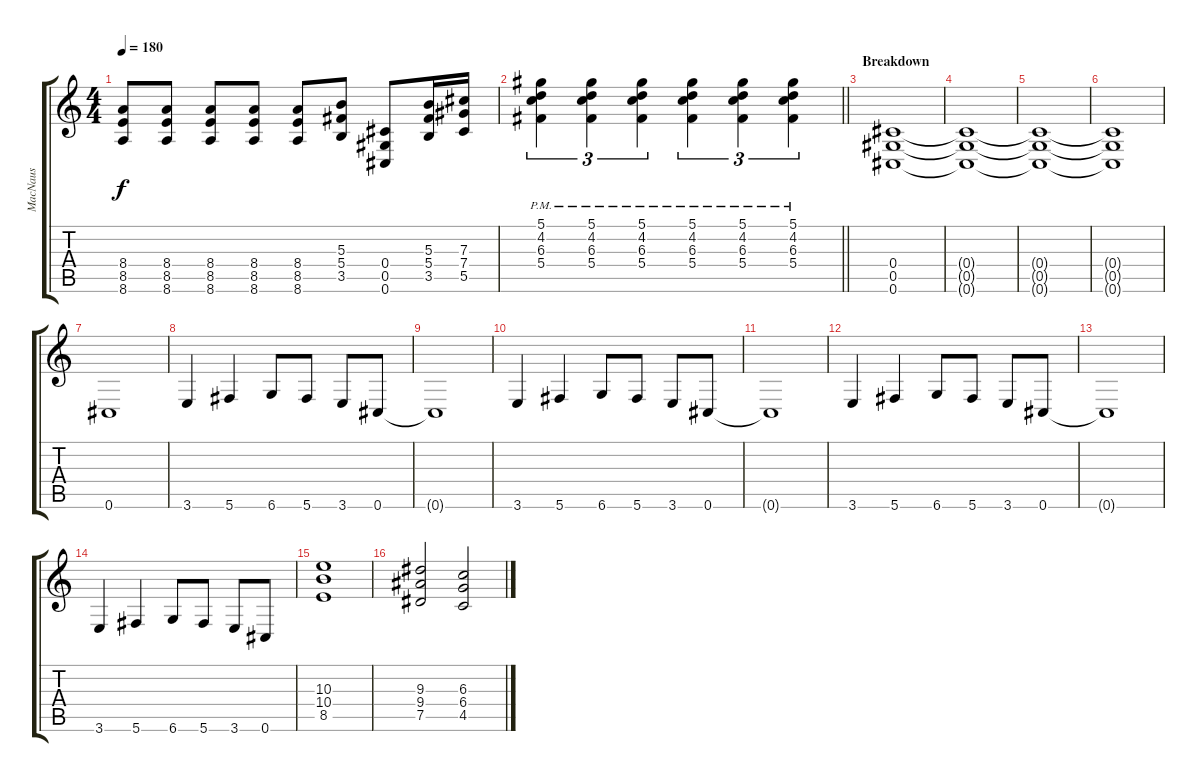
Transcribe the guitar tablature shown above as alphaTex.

\track ("MacNaus" "MacNaus") {instrument overdrivenguitar}
\staff {score tabs}
\tuning (Eb4 Bb3 Gb3 Db3 Ab2 Db2) {hide}
\ts (4 4)
\tempo 180
\clef g2
\ks c
(8.4 8.5 8.6).8{dy f} (8.4 8.5 8.6).8 (8.4 8.5 8.6).8 (8.4 8.5 8.6).8 (8.4 8.5 8.6).8 (5.3 5.4 3.5).8 (0.4 0.5 0.6).8 (5.3 5.4 3.5).16 (7.3 7.4 5.5).16 |
\barLineRight lightlight
(5.1{pm} 4.2{pm} 6.3{pm} 5.4{pm}).4{tu (3 2)} (5.1{pm} 4.2{pm} 6.3{pm} 5.4{pm}).4{tu (3 2)} (5.1{pm} 4.2{pm} 6.3{pm} 5.4{pm}).4{tu (3 2)} (5.1{pm} 4.2{pm} 6.3{pm} 5.4{pm}).4{tu (3 2)} (5.1{pm} 4.2{pm} 6.3{pm} 5.4{pm}).4{tu (3 2)} (5.1{pm} 4.2{pm} 6.3{pm} 5.4{pm}).4{tu (3 2)} |
\section ("" "Breakdown")
(0.4 0.5 0.6).1 |
(0.4{t} 0.5{t} 0.6{t}).1 |
(0.4{t} 0.5{t} 0.6{t}).1 |
(0.4{t} 0.5{t} 0.6{t}).1 |
0.6.1 |
3.6.4 5.6.4 6.6.8 5.6.8 3.6.8 0.6.8 |
0.6{t}.1 |
3.6.4 5.6.4 6.6.8 5.6.8 3.6.8 0.6.8 |
0.6{t}.1 |
3.6.4 5.6.4 6.6.8 5.6.8 3.6.8 0.6.8 |
0.6{t}.1 |
3.6.4 5.6.4 6.6.8 5.6.8 3.6.8 0.6.8 |
(10.3 10.4 8.5).1 |
(9.3 9.4 7.5).2 (6.3 6.4 4.5).2
